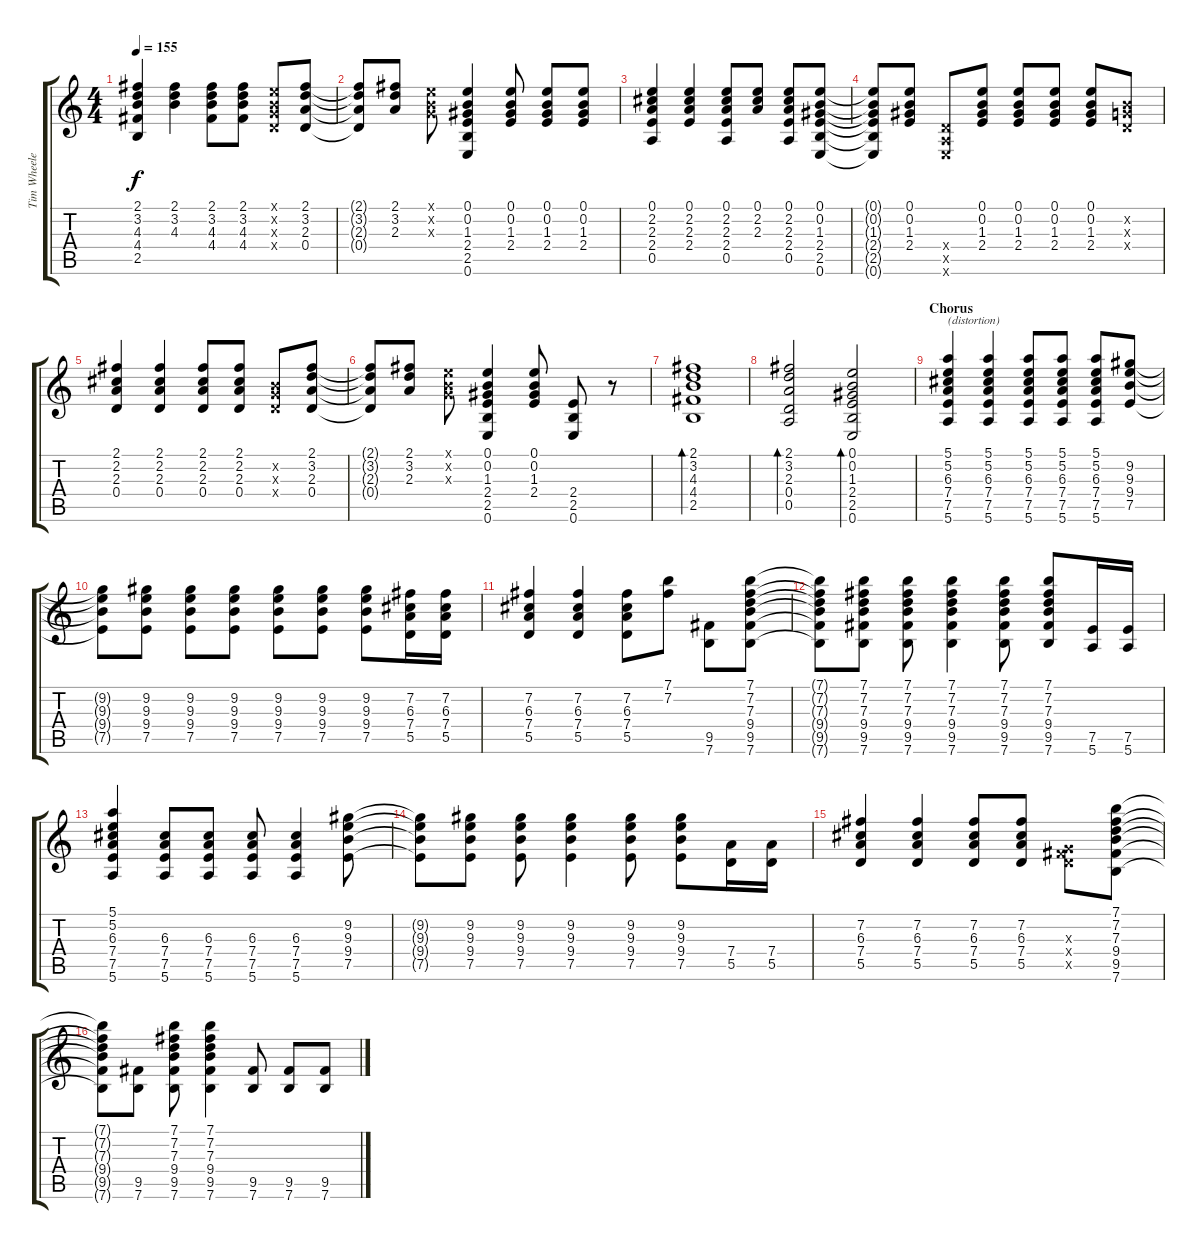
\track ("Tim Wheeler" "Tim Wheele") {instrument acousticguitarsteel}
\staff {score tabs}
\tuning (E4 B3 G3 D3 A2 E2) {hide}
\ts (4 4)
\tempo 155
\clef g2
\ks c
(2.1 3.2 4.3 4.4 2.5).4{dy f} (2.1 3.2 4.3).4 (2.1 3.2 4.3 4.4).8 (2.1 3.2 4.3 4.4).8 (0.1{x} 0.2{x} 0.3{x} 0.4{x}).8 (2.1 3.2 2.3 0.4).8 |
(2.1{t} 3.2{t} 2.3{t} 0.4{t}).8 (2.1 3.2 2.3).8 (0.1{x} 0.2{x} 0.3{x}).8 (0.1 0.2 1.3 2.4 2.5 0.6).4 (0.1 0.2 1.3 2.4).8 (0.1 0.2 1.3 2.4).8 (0.1 0.2 1.3 2.4).8 |
(0.1 2.2 2.3 2.4 0.5).4 (0.1 2.2 2.3 2.4).4 (0.1 2.2 2.3 2.4 0.5).8 (0.1 2.2 2.3).8 (0.1 2.2 2.3 2.4 0.5).8 (0.1 0.2 1.3 2.4 2.5 0.6).8 |
(0.1{t} 0.2{t} 1.3{t} 2.4{t} 2.5{t} 0.6{t}).8 (0.1 0.2 1.3 2.4).8 (0.4{x} 0.5{x} 0.6{x}).8 (0.1 0.2 1.3 2.4).8 (0.1 0.2 1.3 2.4).8 (0.1 0.2 1.3 2.4).8 (0.1 0.2 1.3 2.4).8 (0.2{x} 0.3{x} 0.4{x}).8 |
(2.1 2.2 2.3 0.4).4 (2.1 2.2 2.3 0.4).4 (2.1 2.2 2.3 0.4).8 (2.1 2.2 2.3 0.4).8 (0.2{x} 0.3{x} 0.4{x}).8 (2.1 3.2 2.3 0.4).8 |
(2.1{t} 3.2{t} 2.3{t} 0.4{t}).8 (2.1 3.2 2.3).8 (0.1{x} 0.2{x} 0.3{x}).8 (0.1 0.2 1.3 2.4 2.5 0.6).4 (0.1 0.2 1.3 2.4).8 (2.4 2.5 0.6).8 r.8 |
(2.1 3.2 4.3 4.4 2.5).1{bd 480} |
(2.1 3.2 2.3 0.4 0.5).2{bd 480} (0.1 0.2 1.3 2.4 2.5 0.6).2{bd 480} |
\section ("" "Chorus")
(5.1 5.2 6.3 7.4 7.5 5.6).4{txt "(distortion)" volume 14 instrument distortionguitar} (5.1 5.2 6.3 7.4 7.5 5.6).4 (5.1 5.2 6.3 7.4 7.5 5.6).8 (5.1 5.2 6.3 7.4 7.5 5.6).8 (5.1 5.2 6.3 7.4 7.5 5.6).8 (9.2 9.3 9.4 7.5).8 |
(9.2{t} 9.3{t} 9.4{t} 7.5{t}).8 (9.2 9.3 9.4 7.5).8 (9.2 9.3 9.4 7.5).8 (9.2 9.3 9.4 7.5).8 (9.2 9.3 9.4 7.5).8 (9.2 9.3 9.4 7.5).8 (9.2 9.3 9.4 7.5).8 (7.2 6.3 7.4 5.5).16 (7.2 6.3 7.4 5.5).16 |
(7.2 6.3 7.4 5.5).4 (7.2 6.3 7.4 5.5).4 (7.2 6.3 7.4 5.5).8 (7.1 7.2).8 (9.5 7.6).8 (7.1 7.2 7.3 9.4 9.5 7.6).8 |
(7.1{t} 7.2{t} 7.3{t} 9.4{t} 9.5{t} 7.6{t}).8 (7.1 7.2 7.3 9.4 9.5 7.6).8 (7.1 7.2 7.3 9.4 9.5 7.6).8 (7.1 7.2 7.3 9.4 9.5 7.6).4 (7.1 7.2 7.3 9.4 9.5 7.6).8 (7.1 7.2 7.3 9.4 9.5 7.6).8 (7.5 5.6).16 (7.5 5.6).16 |
(5.1 5.2 6.3 7.4 7.5 5.6).4 (6.3 7.4 7.5 5.6).8 (6.3 7.4 7.5 5.6).8 (6.3 7.4 7.5 5.6).8 (6.3 7.4 7.5 5.6).4 (9.2 9.3 9.4 7.5).8 |
(9.2{t} 9.3{t} 9.4{t} 7.5{t}).8 (9.2 9.3 9.4 7.5).8 (9.2 9.3 9.4 7.5).8 (9.2 9.3 9.4 7.5).4 (9.2 9.3 9.4 7.5).8 (9.2 9.3 9.4 7.5).8 (7.4 5.5).16 (7.4 5.5).16 |
(7.2 6.3 7.4 5.5).4 (7.2 6.3 7.4 5.5).4 (7.2 6.3 7.4 5.5).8 (7.2 6.3 7.4 5.5).8 (0.3{x} 0.4{x} 9.5{x}).8 (7.1 7.2 7.3 9.4 9.5 7.6).8 |
(7.1{t} 7.2{t} 7.3{t} 9.4{t} 9.5{t} 7.6{t}).8 (9.5 7.6).8 (7.1 7.2 7.3 9.4 9.5 7.6).8 (7.1 7.2 7.3 9.4 9.5 7.6).4 (9.5 7.6).8 (9.5 7.6).8 (9.5 7.6).8
